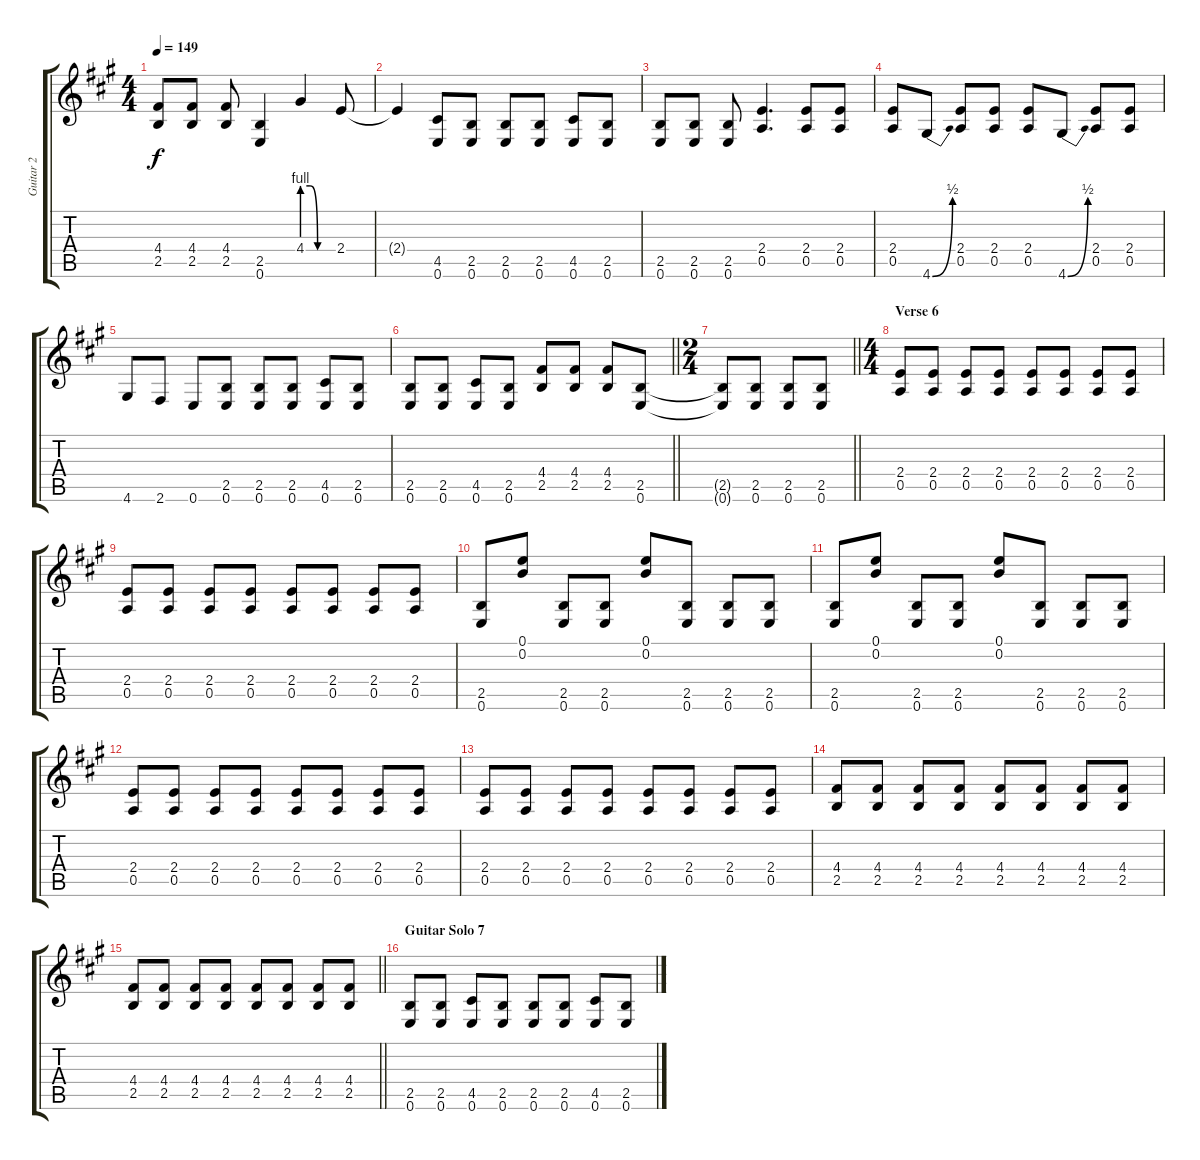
\track ("Guitar 2" "Guitar 2") {instrument electricguitarclean}
\staff {score tabs}
\tuning (E4 B3 G3 D3 A2 E2) {hide}
\ts (4 4)
\tempo 149
\clef g2
\ks f#minor
(4.4 2.5).8{dy f} (4.4 2.5).8 (4.4 2.5).8 (2.5 0.6).4 4.4{be (custom 0 4 15 4 30 0 60 0)}.4 2.4.8 |
2.4{t}.4 (4.5 0.6).8 (2.5 0.6).8 (2.5 0.6).8 (2.5 0.6).8 (4.5 0.6).8 (2.5 0.6).8 |
(2.5 0.6).8 (2.5 0.6).8 (2.5 0.6).8 (2.4 0.5).4{d} (2.4 0.5).8 (2.4 0.5).8 |
(2.4 0.5).8 4.6{be (bend 0 0 60 2)}.8 (2.4 0.5).8 (2.4 0.5).8 (2.4 0.5).8 4.6{be (bend 0 0 60 2)}.8 (2.4 0.5).8 (2.4 0.5).8 |
4.6.8 2.6.8 0.6.8 (2.5 0.6).8 (2.5 0.6).8 (2.5 0.6).8 (4.5 0.6).8 (2.5 0.6).8 |
\barLineRight lightlight
(2.5 0.6).8 (2.5 0.6).8 (4.5 0.6).8 (2.5 0.6).8 (4.4 2.5).8 (4.4 2.5).8 (4.4 2.5).8 (2.5 0.6).8 |
\ts (2 4)
\barLineRight lightlight
(2.5{t} 0.6{t}).8 (2.5 0.6).8 (2.5 0.6).8 (2.5 0.6).8 |
\ts (4 4)
\section ("" "Verse 6")
(2.4 0.5).8 (2.4 0.5).8 (2.4 0.5).8 (2.4 0.5).8 (2.4 0.5).8 (2.4 0.5).8 (2.4 0.5).8 (2.4 0.5).8 |
(2.4 0.5).8 (2.4 0.5).8 (2.4 0.5).8 (2.4 0.5).8 (2.4 0.5).8 (2.4 0.5).8 (2.4 0.5).8 (2.4 0.5).8 |
(2.5 0.6).8 (0.1 0.2).8 (2.5 0.6).8 (2.5 0.6).8 (0.1 0.2).8 (2.5 0.6).8 (2.5 0.6).8 (2.5 0.6).8 |
(2.5 0.6).8 (0.1 0.2).8 (2.5 0.6).8 (2.5 0.6).8 (0.1 0.2).8 (2.5 0.6).8 (2.5 0.6).8 (2.5 0.6).8 |
(2.4 0.5).8 (2.4 0.5).8 (2.4 0.5).8 (2.4 0.5).8 (2.4 0.5).8 (2.4 0.5).8 (2.4 0.5).8 (2.4 0.5).8 |
(2.4 0.5).8 (2.4 0.5).8 (2.4 0.5).8 (2.4 0.5).8 (2.4 0.5).8 (2.4 0.5).8 (2.4 0.5).8 (2.4 0.5).8 |
(4.4 2.5).8 (4.4 2.5).8 (4.4 2.5).8 (4.4 2.5).8 (4.4 2.5).8 (4.4 2.5).8 (4.4 2.5).8 (4.4 2.5).8 |
\barLineRight lightlight
(4.4 2.5).8 (4.4 2.5).8 (4.4 2.5).8 (4.4 2.5).8 (4.4 2.5).8 (4.4 2.5).8 (4.4 2.5).8 (4.4 2.5).8 |
\section ("" "Guitar Solo 7")
(2.5 0.6).8 (2.5 0.6).8 (4.5 0.6).8 (2.5 0.6).8 (2.5 0.6).8 (2.5 0.6).8 (4.5 0.6).8 (2.5 0.6).8
